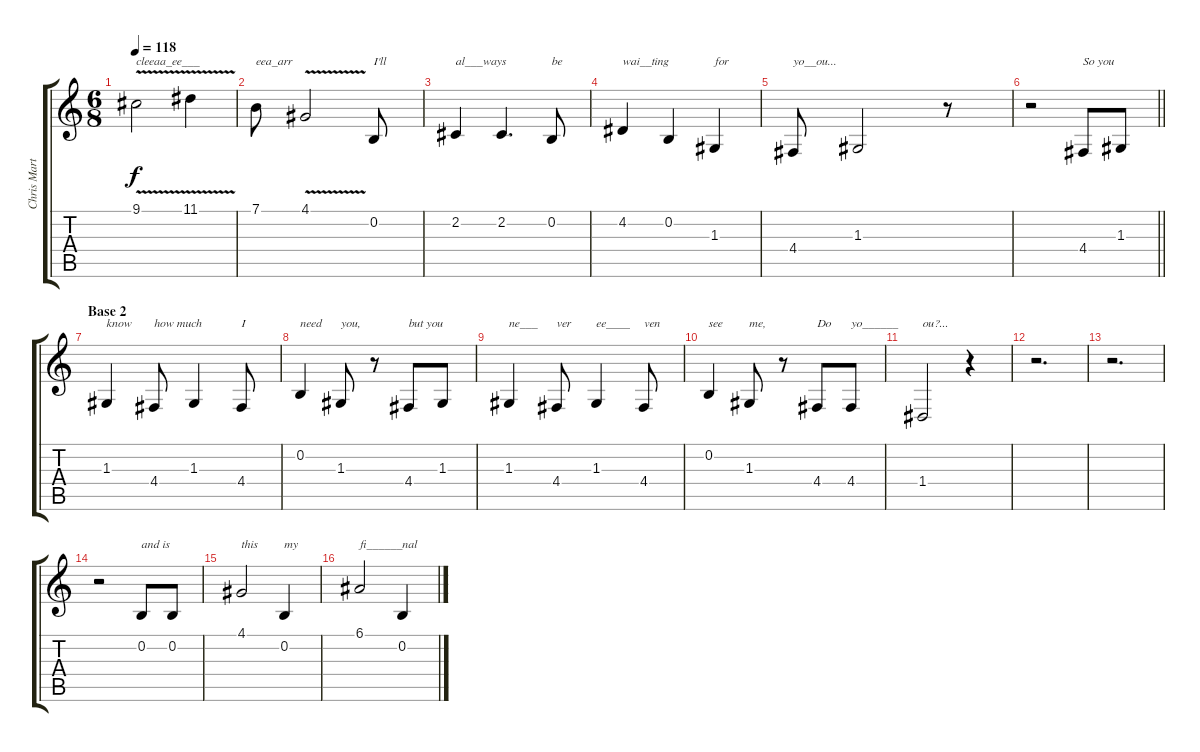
\track ("Chris Martin (voz)" "Chris Mart") {instrument tangoaccordion}
\staff {score tabs}
\tuning (E4 B3 G3 D3 A2 E2) {hide}
\ts (6 8)
\tempo 118
\clef g2
\ks c
9.1{v}.2{txt "cleeaa_ee___" dy f} 11.1{v}.4 |
7.1.8{txt "eea_arr"} 4.1{v}.2 0.2.8{txt "I'll"} |
2.2.4{txt "al___ways"} 2.2.4{d} 0.2.8{txt "be"} |
4.2.4{txt "wai__ting"} 0.2.4 1.3.4{txt "for"} |
4.4.8{txt "yo__ou..."} 1.3.2 r.8 |
\barLineRight lightlight
r.2 4.4.8{txt "So you"} 1.3.8 |
\section ("" "Base 2")
1.3.4{txt "know"} 4.4.8{txt "how much"} 1.3.4 4.4.8{txt "I"} |
0.2.4{txt "need"} 1.3.8{txt "you,"} r.8 4.4.8{txt "but you"} 1.3.8 |
1.3.4{txt "ne___"} 4.4.8{txt "ver"} 1.3.4{txt "ee____"} 4.4.8{txt "ven"} |
0.2.4{txt "see"} 1.3.8{txt "me,"} r.8 4.4.8{txt "Do"} 4.4.8{txt "yo______"} |
1.4.2{txt "ou?..."} r.4 |
r.2{d} |
r.2{d} |
r.2 0.2.8{txt "and is"} 0.2.8 |
4.1.2{txt "this"} 0.2.4{txt "my"} |
6.1.2{txt "fi______"} 0.2.4{txt "nal"}
